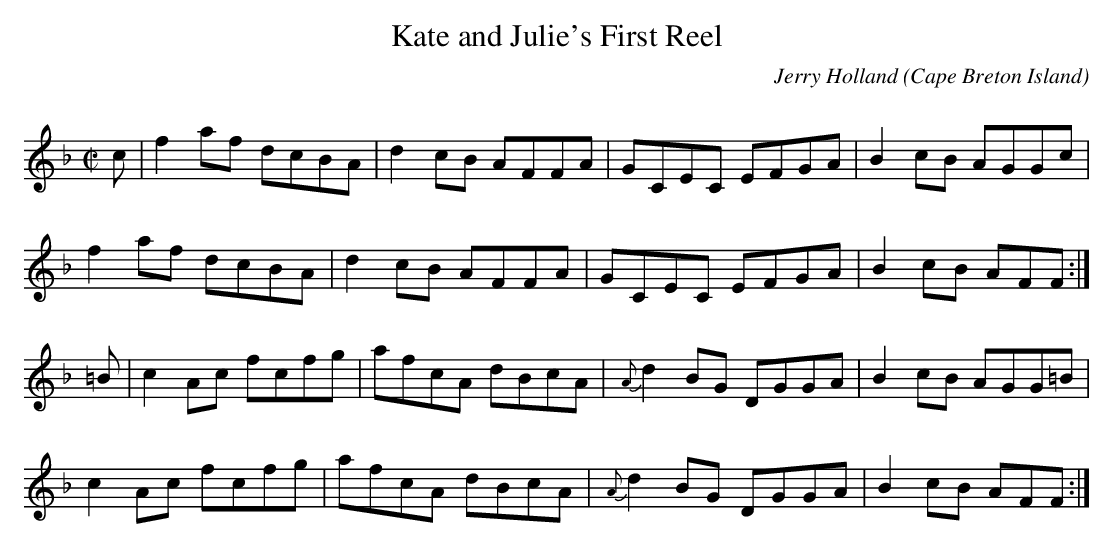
X:1
T:Kate and Julie's First Reel
C:Jerry Holland
O:Cape Breton Island
Q:333
L:1/8
M:C|
K:F
c|f2 af dcBA|d2cB AFFA|GCEC EFGA|B2 cB AGGc|
f2 af dcBA|d2cB AFFA|GCEC EFGA|B2 cB AFF:|
=B|c2Ac fcfg|afcA dBcA|{A}d2BG DGGA|B2 cB AGG=B|
c2Ac fcfg|afcA dBcA|{A}d2BG DGGA|B2 cB AFF:|
